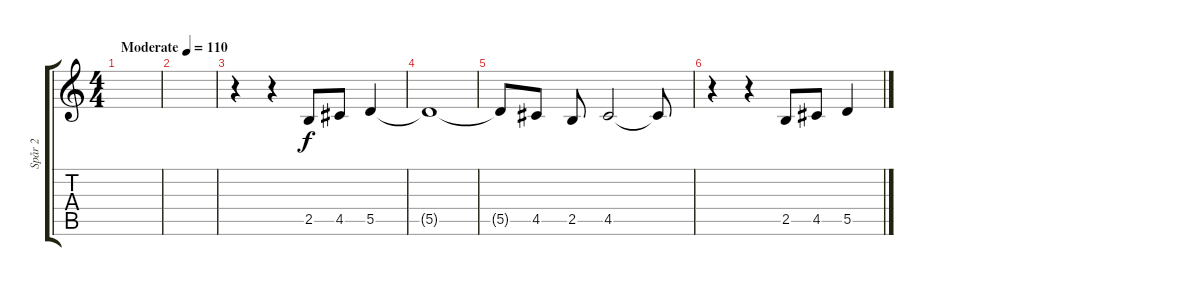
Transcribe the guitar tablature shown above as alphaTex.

\track ("Spår 2" "Spår 2") {instrument electricguitarjazz}
\staff {score tabs}
\tuning (E4 B3 G3 D3 A2 E2) {hide}
\ts (4 4)
\tempo (110 "Moderate")
\clef g2
\ks c
|
|
r.4 r.4 2.5.8 4.5.8 5.5.4 |
5.5{t}.1 |
5.5{t}.8 4.5.8 2.5.8 4.5.2 4.5{t}.8 |
r.4 r.4 2.5.8 4.5.8 5.5.4
